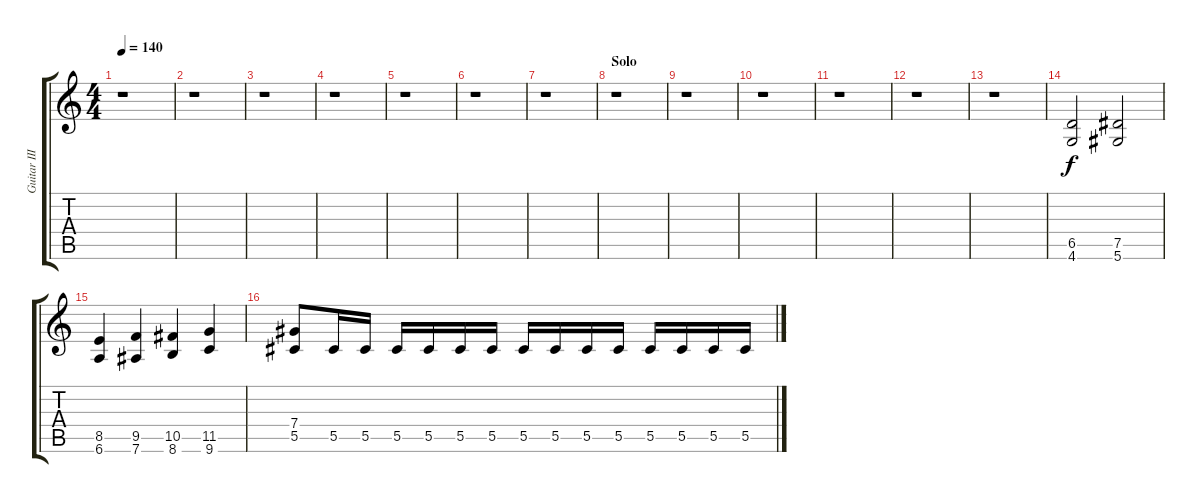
\track ("Guitar III" "Guitar III") {instrument distortionguitar}
\staff {score tabs}
\tuning (Eb4 Bb3 Gb3 Db3 Ab2 Eb2) {hide}
\ts (4 4)
\tempo 140
\clef g2
\ks c
r.1{dy f} |
r.1 |
r.1 |
r.1 |
r.1 |
r.1 |
r.1 |
\section ("" "Solo")
r.1 |
r.1 |
r.1 |
r.1 |
r.1 |
r.1 |
(6.5 4.6).2 (7.5 5.6).2 |
(8.5 6.6).4 (9.5 7.6).4 (10.5 8.6).4 (11.5 9.6).4 |
\section ("" "")
(7.4 5.5).8 5.5.16 5.5.16 5.5.16 5.5.16 5.5.16 5.5.16 5.5.16 5.5.16 5.5.16 5.5.16 5.5.16 5.5.16 5.5.16 5.5.16
